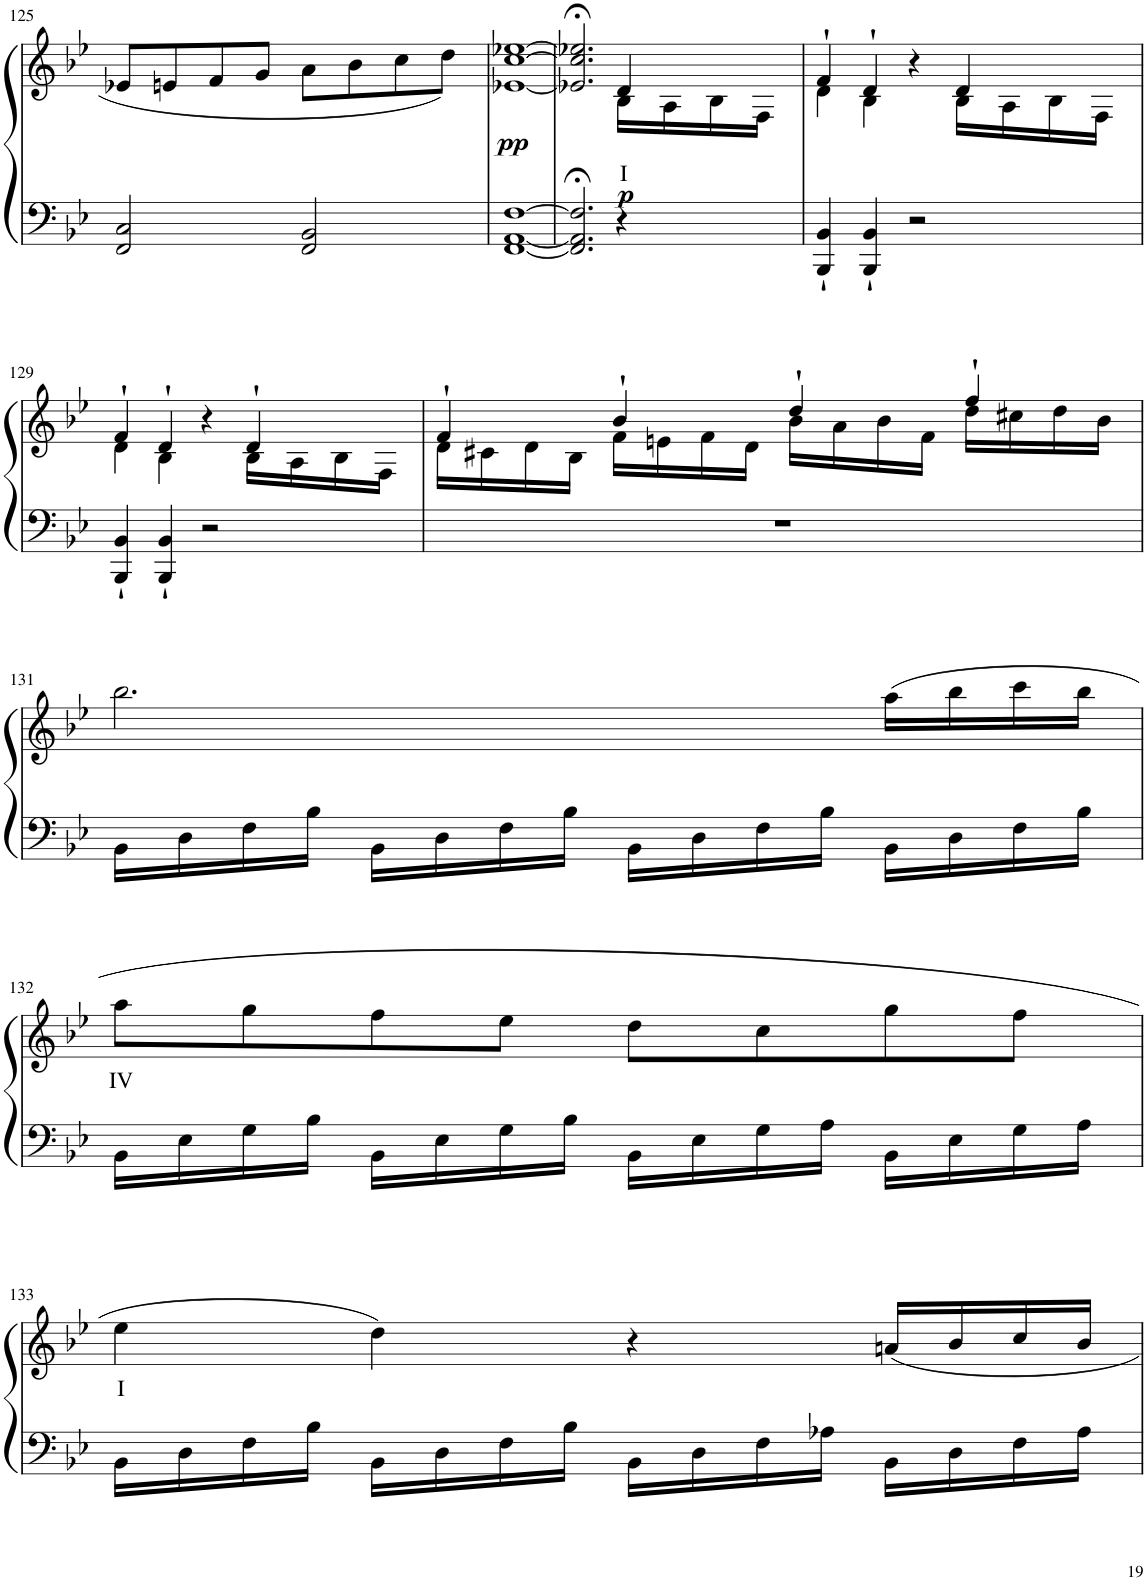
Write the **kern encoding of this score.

**kern	**kern	**text	**dynam
*part1	*part1	*part1	*part1
*staff2	*staff1	*staff1	*staff1/2
*I"Piano	*	*	*
*I'Pno	*	*	*
!!LO:PB:g=z
*clefF4	*clefG2	*	*
*k[b-e-]	*k[b-e-]	*	*
*M4/4	*M4/4	*	*
*met(c)	*met(c)	*	*
=125	=125	=125	=125
2FF/ 2C/	8e-X/L	.	.
.	8en/	.	.
.	8f/	.	.
.	8g/J	.	.
2FF/ 2BB-/	8a\L	.	.
.	8b-\	.	.
.	8cc\	.	.
.	8dd\J	.	.
=126	=126	=126	=126
!	!	!	!LO:DY:b
[1FF [1AA [>1F	[1e-X [>1cc [>1ee-X	.	pp
=127	=127	=127	=127
*	*^	*	*
2.FF/];< 2.AA/];< 2.F/];<	2.e-X/];< 2.cc/];< 2.ee-X/];<	2.ryy	.	.
!	!	!	!LO:LY:b	!LO:DY:b
4r	4d/	16B-\LL	I	p
.	.	16A\	.	.
.	.	16B-\	.	.
.	.	16F\JJ	.	.
=128	=128	=128	=128	=128
4BBB-/'` 4BB-/'`	4f'`/	4d'\	.	.
4BBB-/'` 4BB-/'`	4d'`/	4B-'\	.	.
2r	4r	4ryy	.	.
.	4d/	16B-\LL	.	.
.	.	16A\	.	.
.	.	16B-\	.	.
.	.	16F\JJ	.	.
!!LO:LB:g=z	!!
=129	=129	=129	=129	=129
4BBB-/'` 4BB-/'`	4f'`/	4d'\	.	.
4BBB-/'` 4BB-/'`	4d'`/	4B-'\	.	.
2r	4r	4ryy	.	.
.	4d'`/	16B-\LL	.	.
.	.	16A\	.	.
.	.	16B-\	.	.
.	.	16F\JJ	.	.
=130	=130	=130	=130	=130
1r	4f'`/	16d\LL	.	.
.	.	16c#X\	.	.
.	.	16d\	.	.
.	.	16B-\JJ	.	.
.	4b-'`/	16f\LL	.	.
.	.	16en\	.	.
.	.	16f\	.	.
.	.	16d\JJ	.	.
.	4dd'`/	16b-\LL	.	.
.	.	16a\	.	.
.	.	16b-\	.	.
.	.	16f\JJ	.	.
.	4ff'`/	16dd\LL	.	.
.	.	16cc#X\	.	.
.	.	16dd\	.	.
.	.	16b-\JJ	.	.
*	*v	*v	*	*
!!LO:LB:g=z
=131	=131	=131	=131
16BB-\LL	2.bb-\	.	.
16D\	.	.	.
16F\	.	.	.
16B-\JJ	.	.	.
16BB-\LL	.	.	.
16D\	.	.	.
16F\	.	.	.
16B-\JJ	.	.	.
16BB-\LL	.	.	.
16D\	.	.	.
16F\	.	.	.
16B-\JJ	.	.	.
16BB-\LL	(16aa\LL	.	.
16D\	16bb-\	.	.
16F\	16ccc\	.	.
16B-\JJ	16bb-\JJ	.	.
!!LO:LB:g=z
=132	=132	=132	=132
!	!	!LO:LY:b	!
16BB-\LL	8aa\L	IV	.
16E-\	.	.	.
16G\	8gg\	.	.
16B-\JJ	.	.	.
16BB-\LL	8ff\	.	.
16E-\	.	.	.
16G\	8ee-\J	.	.
16B-\JJ	.	.	.
16BB-\LL	8dd\L	.	.
16E-\	.	.	.
16G\	8cc\	.	.
16A\JJ	.	.	.
16BB-\LL	8gg\	.	.
16E-\	.	.	.
16G\	8ff\J	.	.
16A\JJ	.	.	.
!!LO:LB:g=z
=133	=133	=133	=133
!	!	!LO:LY:b	!
16BB-\LL	4ee-\	I	.
16D\	.	.	.
16F\	.	.	.
16B-\JJ	.	.	.
16BB-\LL	4dd\)	.	.
16D\	.	.	.
16F\	.	.	.
16B-\JJ	.	.	.
16BB-\LL	4r	.	.
16D\	.	.	.
16F\	.	.	.
16A-X\JJ	.	.	.
16BB-\LL	16an/LL	.	.
16D\	16b-/	.	.
16F\	16cc/	.	.
16A-\JJ	16b-/JJ	.	.
=	=	=	=
*-	*-	*-	*-
